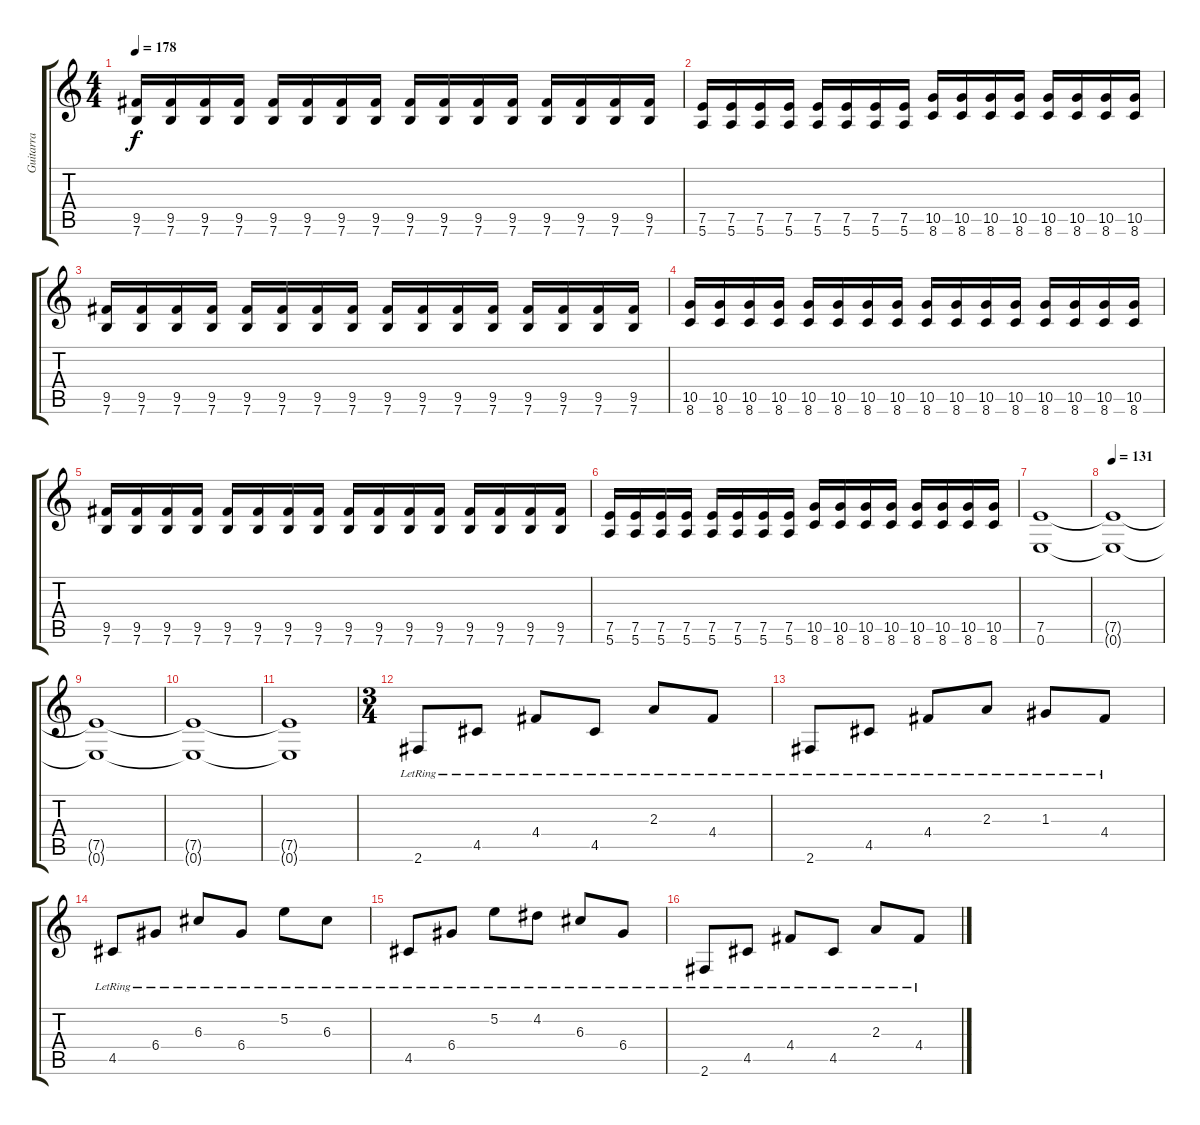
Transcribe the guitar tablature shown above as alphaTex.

\track ("Guitarra" "Guitarra") {instrument distortionguitar}
\staff {score tabs}
\tuning (E4 B3 G3 D3 A2 E2) {hide}
\ts (4 4)
\tempo 178
\clef g2
\ks c
(9.5 7.6).16{dy f} (9.5 7.6).16 (9.5 7.6).16 (9.5 7.6).16 (9.5 7.6).16 (9.5 7.6).16 (9.5 7.6).16 (9.5 7.6).16 (9.5 7.6).16 (9.5 7.6).16 (9.5 7.6).16 (9.5 7.6).16 (9.5 7.6).16 (9.5 7.6).16 (9.5 7.6).16 (9.5 7.6).16 |
(7.5 5.6).16 (7.5 5.6).16 (7.5 5.6).16 (7.5 5.6).16 (7.5 5.6).16 (7.5 5.6).16 (7.5 5.6).16 (7.5 5.6).16 (10.5 8.6).16 (10.5 8.6).16 (10.5 8.6).16 (10.5 8.6).16 (10.5 8.6).16 (10.5 8.6).16 (10.5 8.6).16 (10.5 8.6).16 |
(9.5 7.6).16 (9.5 7.6).16 (9.5 7.6).16 (9.5 7.6).16 (9.5 7.6).16 (9.5 7.6).16 (9.5 7.6).16 (9.5 7.6).16 (9.5 7.6).16 (9.5 7.6).16 (9.5 7.6).16 (9.5 7.6).16 (9.5 7.6).16 (9.5 7.6).16 (9.5 7.6).16 (9.5 7.6).16 |
(10.5 8.6).16 (10.5 8.6).16 (10.5 8.6).16 (10.5 8.6).16 (10.5 8.6).16 (10.5 8.6).16 (10.5 8.6).16 (10.5 8.6).16 (10.5 8.6).16 (10.5 8.6).16 (10.5 8.6).16 (10.5 8.6).16 (10.5 8.6).16 (10.5 8.6).16 (10.5 8.6).16 (10.5 8.6).16 |
(9.5 7.6).16 (9.5 7.6).16 (9.5 7.6).16 (9.5 7.6).16 (9.5 7.6).16 (9.5 7.6).16 (9.5 7.6).16 (9.5 7.6).16 (9.5 7.6).16 (9.5 7.6).16 (9.5 7.6).16 (9.5 7.6).16 (9.5 7.6).16 (9.5 7.6).16 (9.5 7.6).16 (9.5 7.6).16 |
(7.5 5.6).16 (7.5 5.6).16 (7.5 5.6).16 (7.5 5.6).16 (7.5 5.6).16 (7.5 5.6).16 (7.5 5.6).16 (7.5 5.6).16 (10.5 8.6).16 (10.5 8.6).16 (10.5 8.6).16 (10.5 8.6).16 (10.5 8.6).16 (10.5 8.6).16 (10.5 8.6).16 (10.5 8.6).16 |
(7.5 0.6).1 |
\tempo 131
(7.5{t} 0.6{t}).1{volume 0} |
(7.5{t} 0.6{t}).1 |
(7.5{t} 0.6{t}).1 |
(7.5{t} 0.6{t}).1 |
\ts (3 4)
2.6{lr}.8{volume 13 instrument acousticguitarsteel} 4.5{lr}.8 4.4{lr}.8 4.5{lr}.8 2.3{lr}.8 4.4{lr}.8 |
2.6{lr}.8 4.5{lr}.8 4.4{lr}.8 2.3{lr}.8 1.3{lr}.8 4.4{lr}.8 |
4.5{lr}.8 6.4{lr}.8 6.3{lr}.8 6.4{lr}.8 5.2{lr}.8 6.3{lr}.8 |
4.5{lr}.8 6.4{lr}.8 5.2{lr}.8 4.2{lr}.8 6.3{lr}.8 6.4{lr}.8 |
2.6{lr}.8 4.5{lr}.8 4.4{lr}.8 4.5{lr}.8 2.3{lr}.8 4.4{lr}.8
